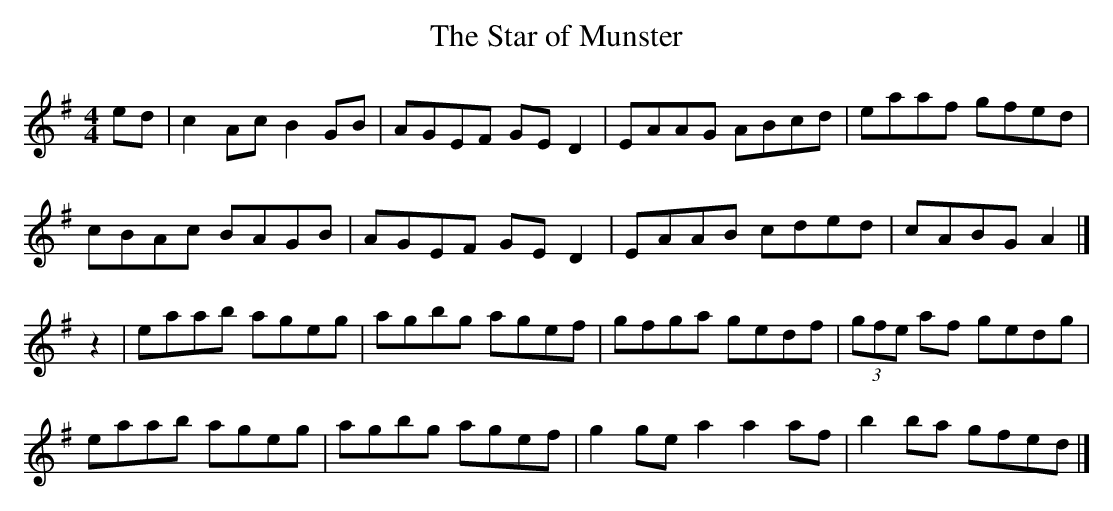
X:1
T:Star of Munster, The
M:4/4
L:1/8
K:Adorian
ed|c2 Ac B2 GB|AGEF GE D2|EAAG ABcd|eaaf gfed|
cBAc BAGB|AGEF GE D2|EAAB cded|cABG A2|]
z2|eaab ageg|agbg agef|gfga gedf|(3gfe af gedg|
eaab ageg|agbg agef|g2 ge a2 a2 af|b2 ba gfed|]
